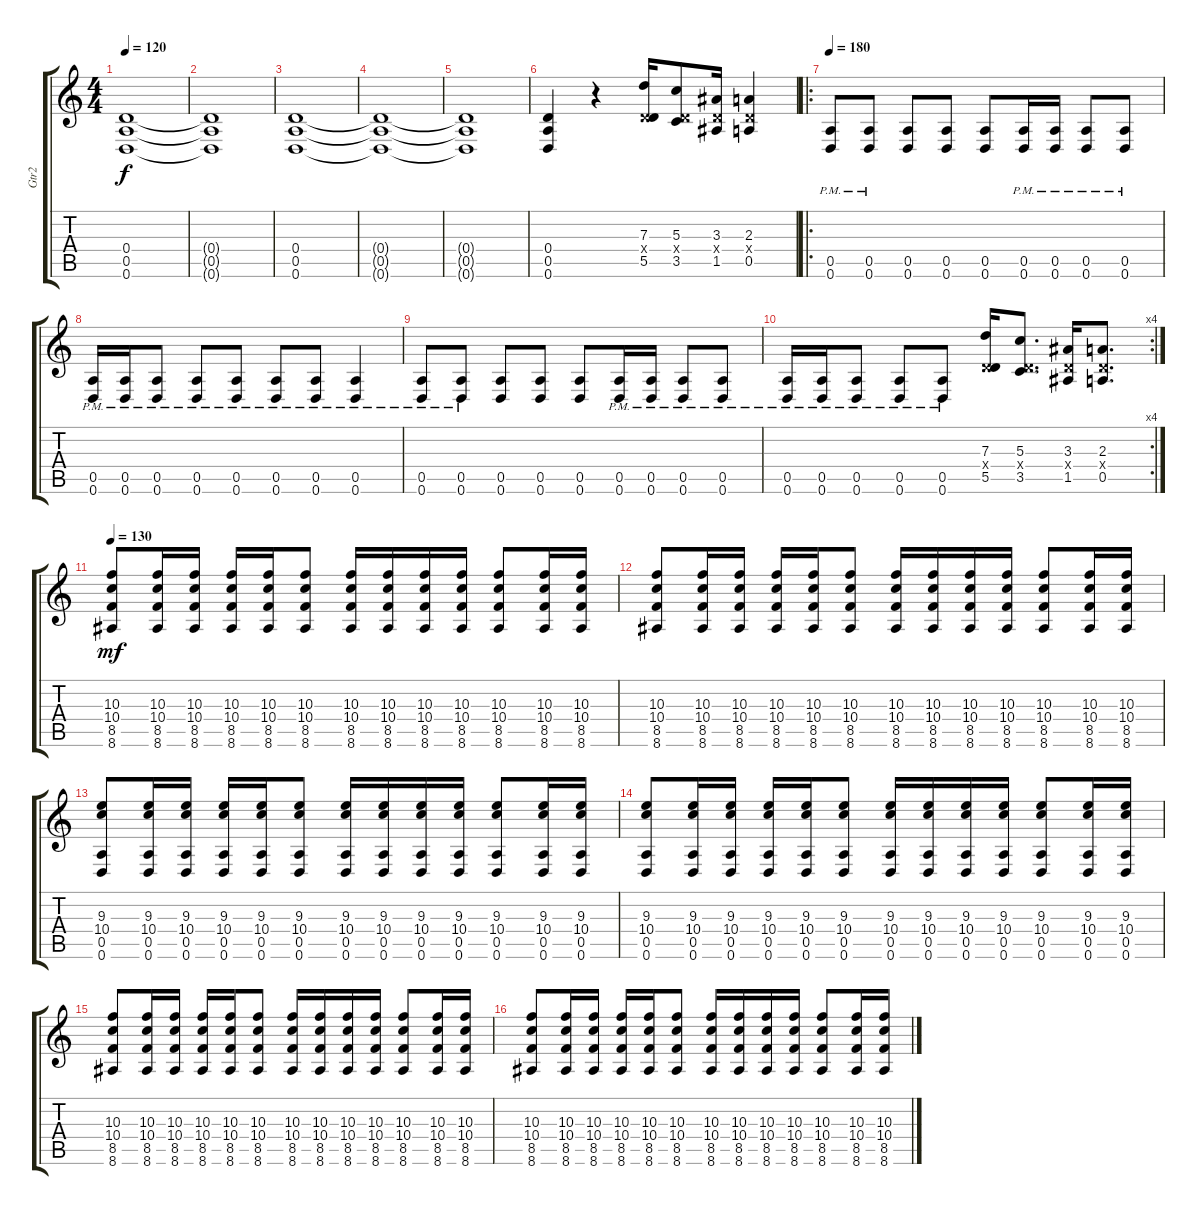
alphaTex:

\track ("Gtr2" "Gtr2") {instrument distortionguitar}
\staff {score tabs}
\tuning (E4 B3 G3 D3 A2 D2) {hide}
\ts (4 4)
\tempo 120
\clef g2
\ks c
(0.4{t} 0.5{t} 0.6{t}).1{dy f} |
(0.4{t} 0.5{t} 0.6{t}).1 |
(0.4 0.5 0.6).1{volume 13} |
(0.4{t} 0.5{t} 0.6{t}).1{volume 7} |
(0.4{t} 0.5{t} 0.6{t}).1 |
(0.4 0.5 0.6).4{volume 13} r.4 (7.3 0.4{x} 5.5).16 (5.3 0.4{x} 3.5).8 (3.3 0.4{x} 1.5).16 (2.3 0.4{x} 0.5).4 |
\ro
\tempo 180
(0.5{pm} 0.6{pm}).8{volume 13} (0.5{pm} 0.6{pm}).8 (0.5 0.6).8 (0.5 0.6).8 (0.5 0.6).8 (0.5{pm} 0.6{pm}).16 (0.5{pm} 0.6{pm}).16 (0.5{pm} 0.6{pm}).8 (0.5{pm} 0.6{pm}).8 |
(0.5{pm} 0.6{pm}).16 (0.5{pm} 0.6{pm}).16 (0.5{pm} 0.6{pm}).8 (0.5{pm} 0.6{pm}).8 (0.5{pm} 0.6{pm}).8 (0.5{pm} 0.6{pm}).8 (0.5{pm} 0.6{pm}).8 (0.5{pm} 0.6{pm}).4 |
(0.5{pm} 0.6{pm}).8 (0.5{pm} 0.6{pm}).8 (0.5 0.6).8 (0.5 0.6).8 (0.5 0.6).8 (0.5{pm} 0.6{pm}).16 (0.5{pm} 0.6{pm}).16 (0.5{pm} 0.6{pm}).8 (0.5{pm} 0.6{pm}).8 |
\rc 4
(0.5{pm} 0.6{pm}).16 (0.5{pm} 0.6{pm}).16 (0.5{pm} 0.6{pm}).8 (0.5{pm} 0.6{pm}).8 (0.5{pm} 0.6{pm}).8 (7.3 0.4{x} 5.5).16 (5.3 0.4{x} 3.5).8{d} (3.3 0.4{x} 1.5).16 (2.3 0.4{x} 0.5).8{d} |
\tempo 130
(10.3 10.4 8.5 8.6).8{dy mf volume 10 instrument acousticguitarsteel} (10.3 10.4 8.5 8.6).16 (10.3 10.4 8.5 8.6).16 (10.3 10.4 8.5 8.6).16 (10.3 10.4 8.5 8.6).16 (10.3 10.4 8.5 8.6).8 (10.3 10.4 8.5 8.6).16 (10.3 10.4 8.5 8.6).16 (10.3 10.4 8.5 8.6).16 (10.3 10.4 8.5 8.6).16 (10.3 10.4 8.5 8.6).8 (10.3 10.4 8.5 8.6).16 (10.3 10.4 8.5 8.6).16 |
(10.3 10.4 8.5 8.6).8{volume 10 instrument acousticguitarsteel} (10.3 10.4 8.5 8.6).16 (10.3 10.4 8.5 8.6).16 (10.3 10.4 8.5 8.6).16 (10.3 10.4 8.5 8.6).16 (10.3 10.4 8.5 8.6).8 (10.3 10.4 8.5 8.6).16 (10.3 10.4 8.5 8.6).16 (10.3 10.4 8.5 8.6).16 (10.3 10.4 8.5 8.6).16 (10.3 10.4 8.5 8.6).8 (10.3 10.4 8.5 8.6).16 (10.3 10.4 8.5 8.6).16 |
(9.3 10.4 0.5 0.6).8{volume 10 instrument acousticguitarsteel} (9.3 10.4 0.5 0.6).16 (9.3 10.4 0.5 0.6).16 (9.3 10.4 0.5 0.6).16 (9.3 10.4 0.5 0.6).16 (9.3 10.4 0.5 0.6).8 (9.3 10.4 0.5 0.6).16 (9.3 10.4 0.5 0.6).16 (9.3 10.4 0.5 0.6).16 (9.3 10.4 0.5 0.6).16 (9.3 10.4 0.5 0.6).8 (9.3 10.4 0.5 0.6).16 (9.3 10.4 0.5 0.6).16 |
(9.3 10.4 0.5 0.6).8{volume 10 instrument acousticguitarsteel} (9.3 10.4 0.5 0.6).16 (9.3 10.4 0.5 0.6).16 (9.3 10.4 0.5 0.6).16 (9.3 10.4 0.5 0.6).16 (9.3 10.4 0.5 0.6).8 (9.3 10.4 0.5 0.6).16 (9.3 10.4 0.5 0.6).16 (9.3 10.4 0.5 0.6).16 (9.3 10.4 0.5 0.6).16 (9.3 10.4 0.5 0.6).8 (9.3 10.4 0.5 0.6).16 (9.3 10.4 0.5 0.6).16 |
(10.3 10.4 8.5 8.6).8{volume 10 instrument acousticguitarsteel} (10.3 10.4 8.5 8.6).16 (10.3 10.4 8.5 8.6).16 (10.3 10.4 8.5 8.6).16 (10.3 10.4 8.5 8.6).16 (10.3 10.4 8.5 8.6).8 (10.3 10.4 8.5 8.6).16 (10.3 10.4 8.5 8.6).16 (10.3 10.4 8.5 8.6).16 (10.3 10.4 8.5 8.6).16 (10.3 10.4 8.5 8.6).8 (10.3 10.4 8.5 8.6).16 (10.3 10.4 8.5 8.6).16 |
(10.3 10.4 8.5 8.6).8{volume 10 instrument acousticguitarsteel} (10.3 10.4 8.5 8.6).16 (10.3 10.4 8.5 8.6).16 (10.3 10.4 8.5 8.6).16 (10.3 10.4 8.5 8.6).16 (10.3 10.4 8.5 8.6).8 (10.3 10.4 8.5 8.6).16 (10.3 10.4 8.5 8.6).16 (10.3 10.4 8.5 8.6).16 (10.3 10.4 8.5 8.6).16 (10.3 10.4 8.5 8.6).8 (10.3 10.4 8.5 8.6).16 (10.3 10.4 8.5 8.6).16
